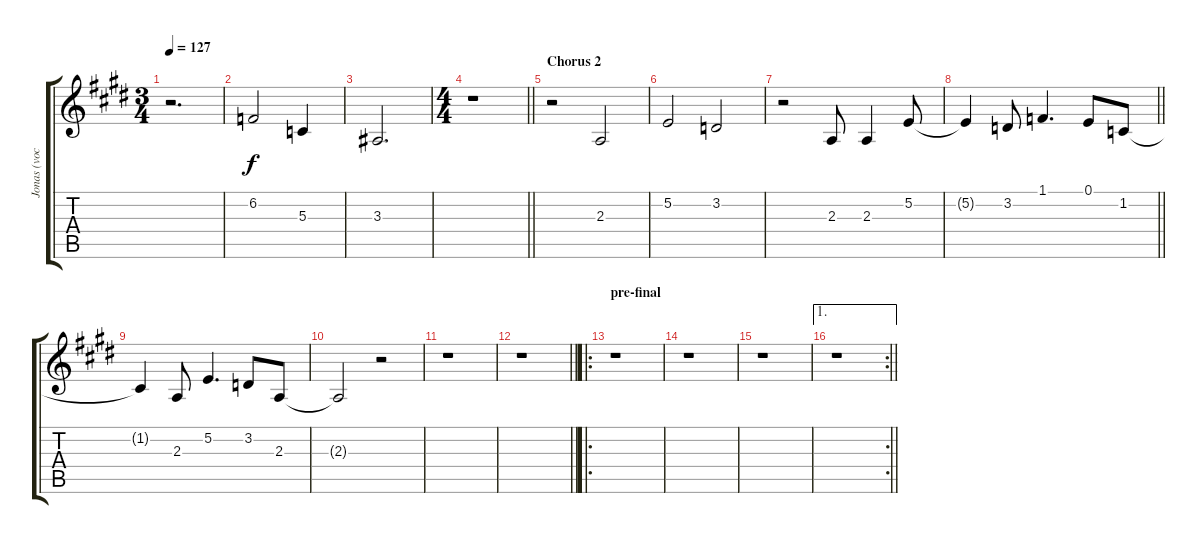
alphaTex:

\track ("Jonas (vocals)" "Jonas (voc") {instrument pad4choir}
\staff {score tabs}
\tuning (E4 B3 G3 D3 A2 E2) {hide}
\ts (3 4)
\tempo 127
\clef g2
\ks e
r.2{d dy f} |
6.2.2 5.3.4 |
3.3.2{d} |
\ts (4 4)
\barLineRight lightlight
r.1 |
\section ("" "Chorus 2")
r.2 2.3.2 |
5.2.2 3.2.2 |
r.2 2.3.8 2.3.4 5.2.8 |
\barLineRight lightlight
5.2{t}.4 3.2.8 1.1.4{d} 0.1.8 1.2.8 |
1.2{t}.4 2.3.8 5.2.4{d} 3.2.8 2.3.8 |
2.3{t}.2 r.2 |
r.1 |
\barLineRight lightlight
r.1 |
\ro
\section ("" "pre-final")
r.1 |
r.1 |
r.1 |
\ae 1
\rc 2
\barLineRight lightlight
r.1
